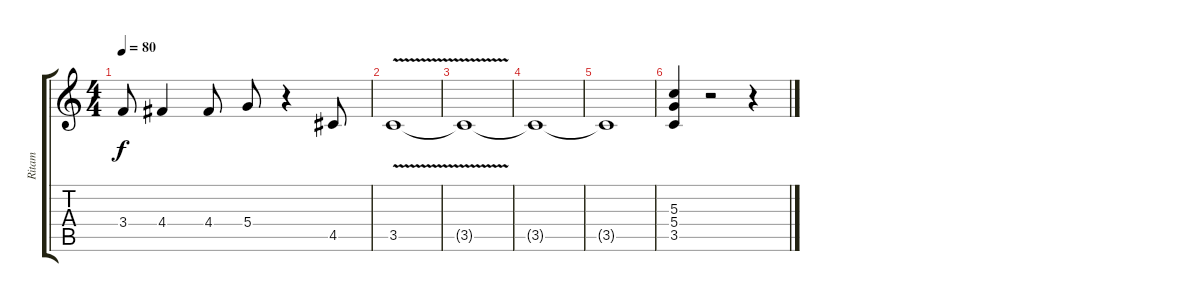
\track ("Ritam" "Ritam") {instrument distortionguitar}
\staff {score tabs}
\tuning (E4 B3 G3 D3 A2 E2) {hide}
\ts (4 4)
\tempo 80
\clef g2
\ks c
3.4.8{dy f} 4.4.4 4.4.8 5.4.8 r.4 4.5.8 |
3.5{v}.1 |
3.5{t}.1 |
3.5{t}.1 |
3.5{t}.1 |
(5.3 5.4 3.5).4 r.2 r.4
